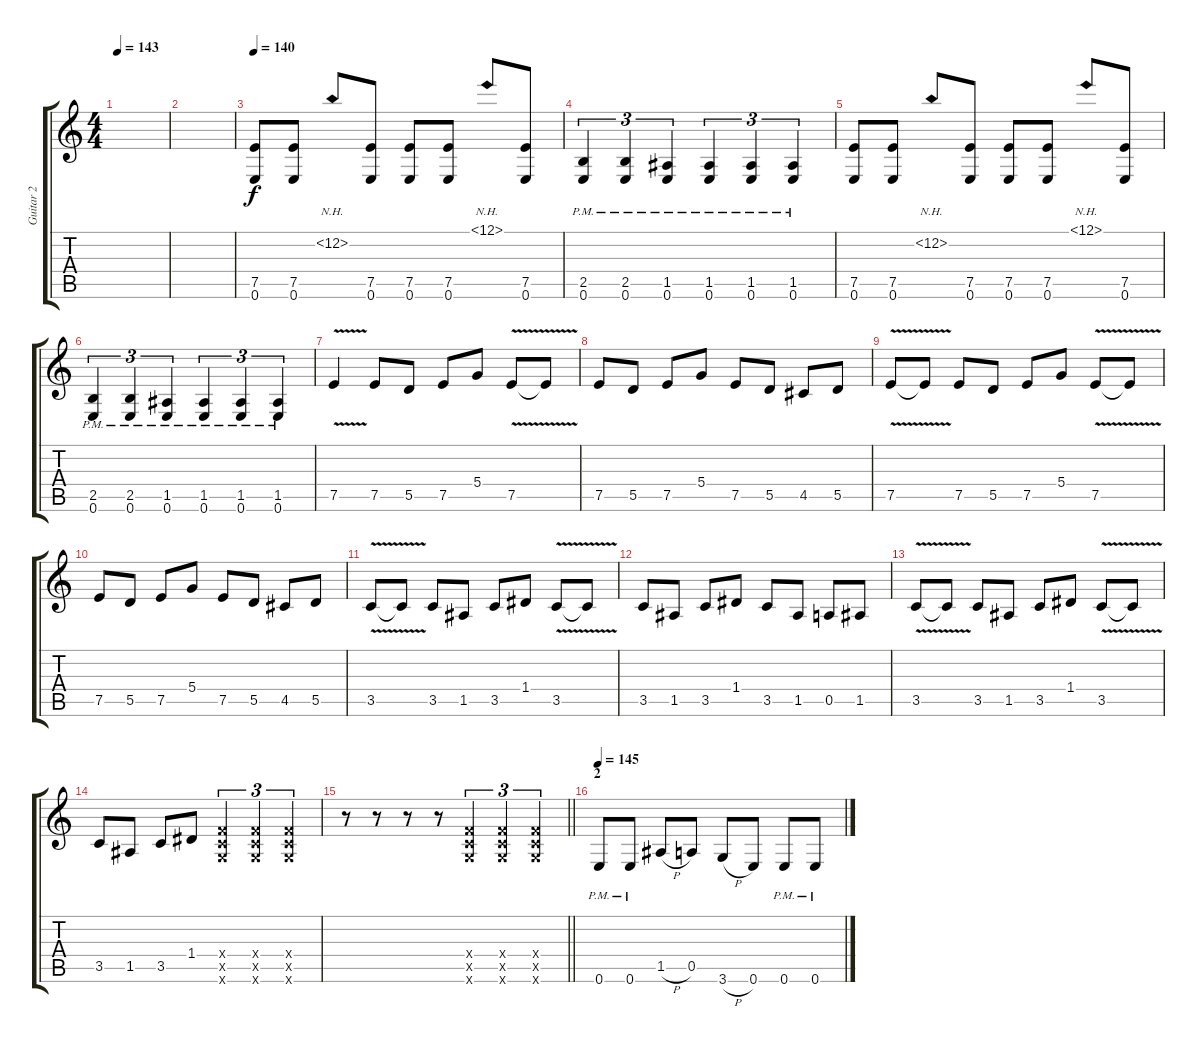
\track ("Guitar 2" "Guitar 2") {instrument acousticguitarsteel}
\staff {score tabs}
\tuning (E4 B3 G3 D3 A2 E2) {hide}
\ts (4 4)
\tempo 143
\clef g2
\ks c
|
|
\tempo 140
(7.5 0.6).8{volume 13} (7.5 0.6).8 12.2{nh}.8 (7.5 0.6).8 (7.5 0.6).8 (7.5 0.6).8 12.1{nh}.8 (7.5 0.6).8 |
(2.5{pm} 0.6{pm}).4{tu (3 2)} (2.5{pm} 0.6{pm}).4{tu (3 2)} (1.5{pm} 0.6{pm}).4{tu (3 2)} (1.5{pm} 0.6{pm}).4{tu (3 2)} (1.5{pm} 0.6{pm}).4{tu (3 2)} (1.5{pm} 0.6{pm}).4{tu (3 2)} |
(7.5 0.6).8{volume 13} (7.5 0.6).8 12.2{nh}.8 (7.5 0.6).8 (7.5 0.6).8 (7.5 0.6).8 12.1{nh}.8 (7.5 0.6).8 |
(2.5{pm} 0.6{pm}).4{tu (3 2)} (2.5{pm} 0.6{pm}).4{tu (3 2)} (1.5{pm} 0.6{pm}).4{tu (3 2)} (1.5{pm} 0.6{pm}).4{tu (3 2)} (1.5{pm} 0.6{pm}).4{tu (3 2)} (1.5{pm} 0.6{pm}).4{tu (3 2)} |
7.5{v}.4 7.5.8 5.5.8 7.5.8 5.4.8 7.5{v}.8 7.5{t}.8 |
7.5.8 5.5.8 7.5.8 5.4.8 7.5.8 5.5.8 4.5.8 5.5.8 |
7.5{v}.8 7.5{t}.8 7.5.8 5.5.8 7.5.8 5.4.8 7.5{v}.8 7.5{t}.8 |
7.5.8 5.5.8 7.5.8 5.4.8 7.5.8 5.5.8 4.5.8 5.5.8 |
3.5{v}.8 3.5{t}.8 3.5.8 1.5.8 3.5.8 1.4.8 3.5{v}.8 3.5{t}.8 |
3.5.8 1.5.8 3.5.8 1.4.8 3.5.8 1.5.8 0.5.8 1.5.8 |
3.5{v}.8 3.5{t}.8 3.5.8 1.5.8 3.5.8 1.4.8 3.5{v}.8 3.5{t}.8 |
3.5.8 1.5.8 3.5.8 1.4.8 (3.4{x} 3.5{x} 3.6{x}).4{tu (3 2)} (3.4{x} 3.5{x} 3.6{x}).4{tu (3 2)} (3.4{x} 3.5{x} 3.6{x}).4{tu (3 2)} |
\barLineRight lightlight
r.8 r.8 r.8 r.8 (3.4{x} 3.5{x} 3.6{x}).4{tu (3 2)} (3.4{x} 3.5{x} 3.6{x}).4{tu (3 2)} (3.4{x} 3.5{x} 3.6{x}).4{tu (3 2)} |
\section ("" "2")
\tempo 145
0.6{pm}.8 0.6{pm}.8 1.5{h}.8 0.5.8 3.6{h}.8 0.6.8 0.6{pm}.8 0.6{pm}.8
